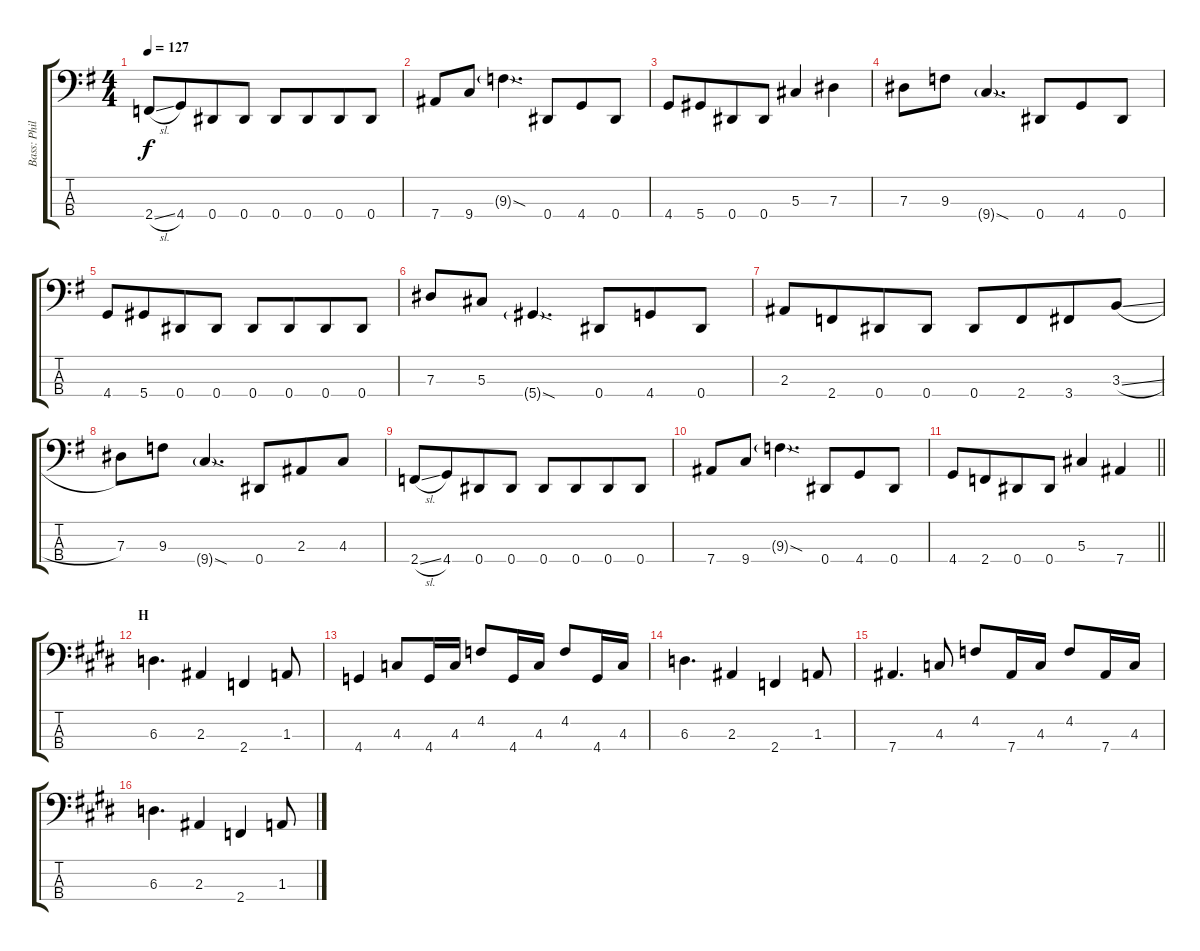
\track ("Bass: Philip" "Bass: Phil") {instrument electricbassfinger}
\staff {score tabs}
\tuning (Gb2 Db2 Ab1 Eb1) {hide}
\ts (4 4)
\tempo 127
\clef f4
\ks g
2.4{sl}.8{dy f} 4.4.8{beam merge} 0.4.8 0.4.8 0.4.8 0.4.8{beam merge} 0.4.8 0.4.8 |
7.4.8 9.4.8 9.3{sod g}.4{d} 0.4.8{beam merge} 4.4.8 0.4.8 |
4.4.8 5.4.8{beam merge} 0.4.8 0.4.8 5.3.4 7.3.4 |
7.3.8 9.3.8 9.4{sod g}.4{d} 0.4.8{beam merge} 4.4.8 0.4.8 |
4.4.8 5.4.8{beam merge} 0.4.8 0.4.8 0.4.8 0.4.8{beam merge} 0.4.8 0.4.8 |
7.3.8 5.3.8 5.4{sod g}.4{d} 0.4.8{beam merge} 4.4.8 0.4.8 |
2.3.8 2.4.8{beam merge} 0.4.8 0.4.8 0.4.8 2.4.8{beam merge} 3.4.8 3.3{sl}.8 |
7.3.8 9.3.8 9.4{sod g}.4{d} 0.4.8{beam merge} 2.3.8 4.3.8 |
2.4{sl}.8 4.4.8{beam merge} 0.4.8 0.4.8 0.4.8 0.4.8{beam merge} 0.4.8 0.4.8 |
7.4.8 9.4.8 9.3{sod g}.4{d} 0.4.8{beam merge} 4.4.8 0.4.8 |
\barLineRight lightlight
4.4.8 2.4.8{beam merge} 0.4.8 0.4.8 5.3.4 7.4.4 |
\section ("" "H")
\ks e
6.3.4{d} 2.3.4 2.4.4 1.3.8 |
4.4.4 4.3.8 4.4.16 4.3.16 4.2.8 4.4.16 4.3.16 4.2.8 4.4.16 4.3.16 |
6.3.4{d} 2.3.4 2.4.4 1.3.8 |
7.4.4{d} 4.3.8 4.2.8 7.4.16 4.3.16 4.2.8 7.4.16 4.3.16 |
6.3.4{d} 2.3.4 2.4.4 1.3.8
